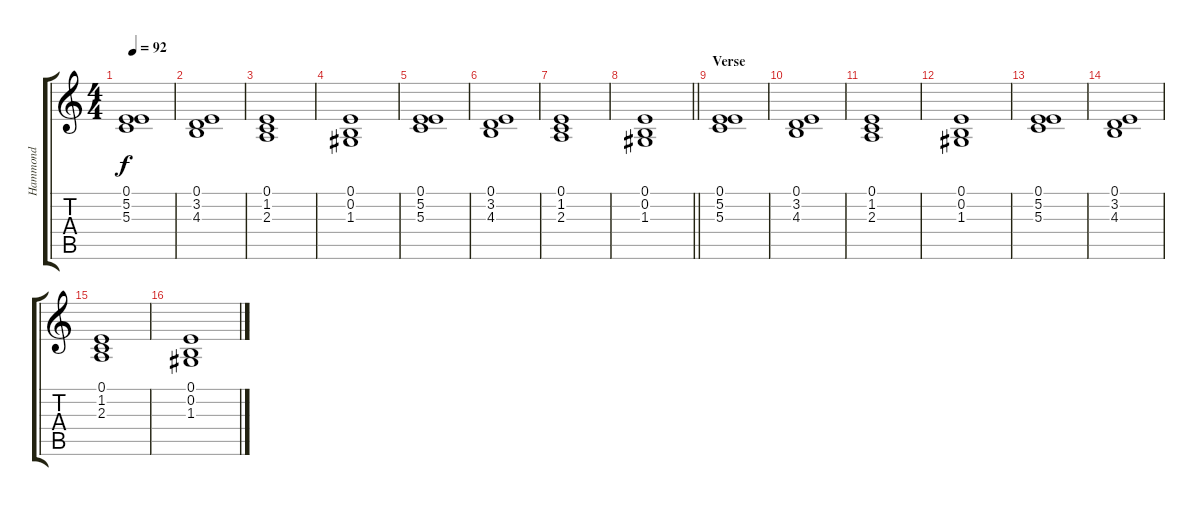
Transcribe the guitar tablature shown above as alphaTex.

\track ("Hammond" "Hammond") {instrument drawbarorgan}
\staff {score tabs}
\tuning (E4 B3 G3 D3 A2 E2) {hide}
\ts (4 4)
\tempo 92
\clef g2
\ks c
(0.1 5.2 5.3).1{dy f} |
(0.1 3.2 4.3).1 |
(0.1 1.2 2.3).1 |
(0.1 0.2 1.3).1 |
(0.1 5.2 5.3).1 |
(0.1 3.2 4.3).1 |
(0.1 1.2 2.3).1 |
\barLineRight lightlight
(0.1 0.2 1.3).1 |
\section ("" "Verse")
(0.1 5.2 5.3).1 |
(0.1 3.2 4.3).1 |
(0.1 1.2 2.3).1 |
(0.1 0.2 1.3).1 |
(0.1 5.2 5.3).1 |
(0.1 3.2 4.3).1 |
(0.1 1.2 2.3).1 |
(0.1 0.2 1.3).1
